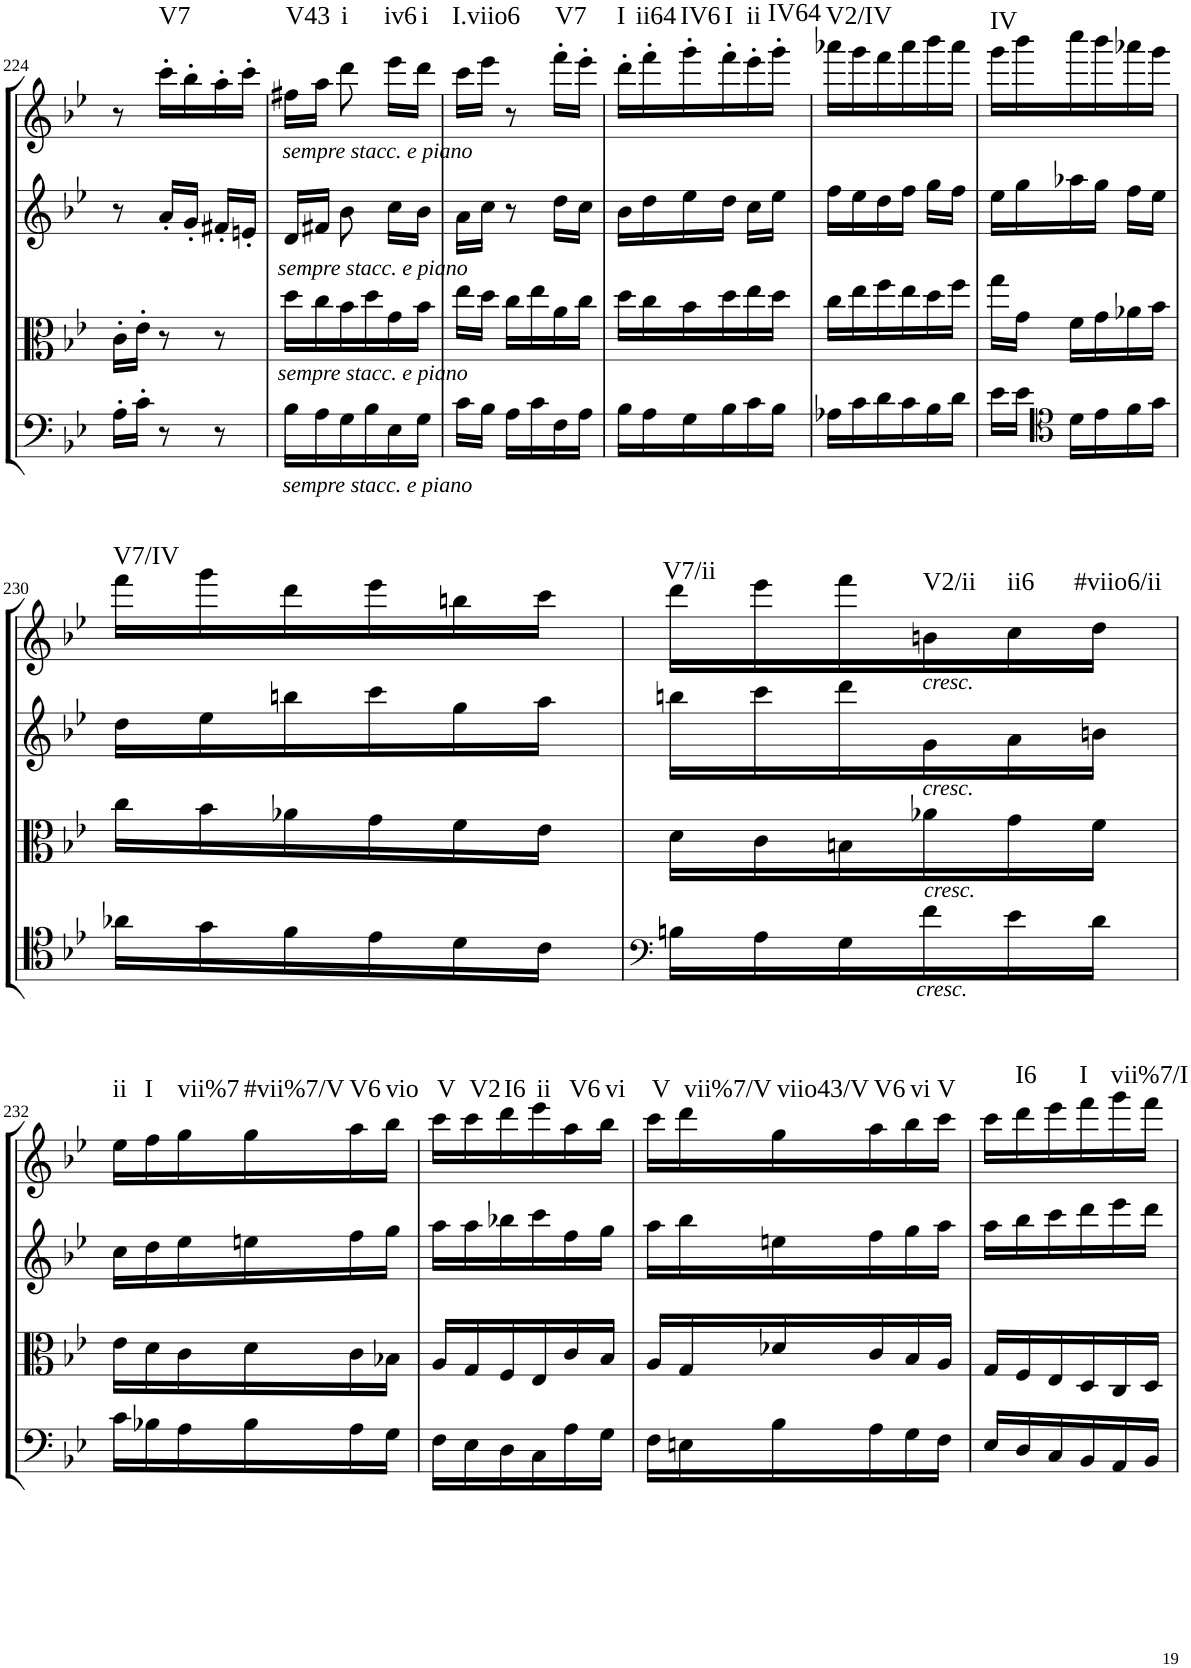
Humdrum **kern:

**kern	**kern	**kern	**kern	**harte
*part4	*part3	*part2	*part1	*part1
*staff4	*staff3	*staff2	*staff1	*
*I"Cello	*I"Viola	*I"2nd Violin	*I"1st Violin	*
*	*I'Vla	*I'Vln	*I'Vln	*
!!LO:PB:g=z
*clefF4	*clefC3	*clefG2	*clefG2	*
*k[b-e-]	*k[b-e-]	*k[b-e-]	*k[b-e-]	*
*B-:	*B-:	*B-:	*B-:	*
*M3/8	*M3/8	*M3/8	*M3/8	*
=224	=224	=224	=224	=224
16A'\LL	16c'\LL	8r	8r	.
16c'\JJ	16e-'\JJ	.	.	.
!	!	!	!	!LO:H:kt=V7
8r	8r	16a'/LL	16ccc'\LL	N
.	.	16g'/JJ	16bb-'\	.
8r	8r	16f#X'/LL	16aa'\	.
.	.	16en'/JJ	16ccc'\JJ	.
=225	=225	=225	=225	=225
!	!	!	!LO:TX:b:i:t=sempre stacc. e piano	!
!	!	!LO:TX:b:i:t=sempre stacc. e piano	!	!
!	!LO:TX:b:i:t=sempre stacc. e piano	!	!	!
!LO:TX:b:i:t=sempre stacc. e piano	!	!	!	!LO:H:kt=V43
16B-\LL	16dd\LL	16d/LL	16ff#X\LL	N
16A\	16cc\	16f#X/JJ	16aa\JJ	.
!	!	!	!	!LO:H:kt=i
16G\	16b-\	8b-\	8ddd\	N
16B-\	16dd\	.	.	.
!	!	!	!	!LO:H:kt=iv6
16E-\	16g\	16cc\LL	16eee-\LL	N
!	!	!	!	!LO:H:kt=i
16G\JJ	16b-\JJ	16b-\JJ	16ddd\JJ	N
=226	=226	=226	=226	=226
!	!	!	!	!LO:H:kt=I.viio6
16c\LL	16ee-\LL	16a\LL	16ccc\LL	N
16B-\JJ	16dd\JJ	16cc\JJ	16eee-\JJ	.
16A\LL	16cc\LL	8r	8r	.
16c\	16ee-\	.	.	.
!	!	!	!	!LO:H:kt=V7
16F\	16a\	16dd\LL	16fff'\LL	N
16A\JJ	16cc\JJ	16cc\JJ	16eee-'\JJ	.
=227	=227	=227	=227	=227
!	!	!	!	!LO:H:kt=I
16B-\LL	16dd\LL	16b-\LL	16ddd'\LL	N
!	!	!	!	!LO:H:kt=ii64
16A\	16cc\	16dd\	16fff'\	N
!	!	!	!	!LO:H:kt=IV6
16G\	16b-\	16ee-\	16ggg'\	N
!	!	!	!	!LO:H:kt=I
16B-\	16dd\	16dd\JJ	16fff'\	N
!	!	!	!	!LO:H:kt=ii
16c\	16ee-\	16cc\LL	16eee-'\	N
!	!	!	!	!LO:H:kt=IV64
16B-\JJ	16dd\JJ	16ee-\JJ	16ggg'\JJ	N
=228	=228	=228	=228	=228
!	!	!	!	!LO:H:kt=V2/IV
16A-X\LL	16cc\LL	16ff\LL	16aaa-X\LL	N
16c\	16ee-\	16ee-\	16ggg\	.
16d\	16ff\	16dd\	16fff\	.
16c\	16ee-\	16ff\JJ	16aaa-\	.
16B-\	16dd\	16gg\LL	16bbb-\	.
16d\JJ	16ff\JJ	16ff\JJ	16aaa-\JJ	.
=229	=229	=229	=229	=229
!	!	!	!	!LO:H:kt=IV
16e-\LL	16gg\LL	16ee-\LL	16ggg\LL	N
16e-\JJ	16g\JJ	16gg\	16bbb-\	.
*clefC4	*	*	*	*
16d\LL	16f\LL	16aa-X\	16cccc\	.
16e-\	16g\	16gg\JJ	16bbb-\	.
16f\	16a-X\	16ff\LL	16aaa-X\	.
16g\JJ	16b-\JJ	16ee-\JJ	16ggg\JJ	.
!!LO:LB:g=z
=230	=230	=230	=230	=230
!	!	!	!	!LO:H:kt=V7/IV
16a-X\LL	16cc\LL	16dd\LL	16fff\LL	N
16g\	16b-\	16ee-\	16ggg\	.
16f\	16a-X\	16bbn\	16ddd\	.
16e-\	16g\	16ccc\	16eee-\	.
16d\	16f\	16gg\	16bbn\	.
16c\JJ	16e-\JJ	16aa\JJ	16ccc\JJ	.
=231	=231	=231	=231	=231
*clefF4	*	*	*	*
!	!	!	!	!LO:H:kt=V7/ii
16Bn\LL	16d\LL	16bbn\LL	16ddd\LL	N
16A\	16c\	16ccc\	16eee-\	.
16G\	16Bn\	16ddd\	16fff\	.
!	!	!	!LO:TX:b:i:t=cresc.	!
!	!	!LO:TX:b:i:t=cresc.	!	!
!	!LO:TX:b:i:t=cresc.	!	!	!
!LO:TX:b:i:t=cresc.	!	!	!	!LO:H:kt=V2/ii
16f\	16a-X\	16g\	16bn\	N
!	!	!	!	!LO:H:kt=ii6
16e-\	16g\	16a\	16cc\	N
!	!	!	!	!LO:H:kt=#viio6/ii
16d\JJ	16f\JJ	16bn\JJ	16dd\JJ	N
!!LO:LB:g=z
=232	=232	=232	=232	=232
!	!	!	!	!LO:H:kt=ii
16c\LL	16e-\LL	16cc\LL	16ee-\LL	N
!	!	!	!	!LO:H:kt=I
16B-X\	16d\	16dd\	16ff\	N
!	!	!	!	!LO:H:kt=vii%7
16A\	16c\	16ee-\	16gg\	N
!	!	!	!	!LO:H:kt=#vii%7/V
16B-\	16d\	16een\	16gg\	N
!	!	!	!	!LO:H:kt=V6
16A\	16c\	16ff\	16aa\	N
!	!	!	!	!LO:H:kt=vio
16G\JJ	16B-X\JJ	16gg\JJ	16bb-\JJ	N
=233	=233	=233	=233	=233
!	!	!	!	!LO:H:kt=V
16F\LL	16A/LL	16aa\LL	16ccc\LL	N
!	!	!	!	!LO:H:kt=V2
16E-\	16G/	16aa\	16ccc\	N
!	!	!	!	!LO:H:kt=I6
16D\	16F/	16bb-X\	16ddd\	N
!	!	!	!	!LO:H:kt=ii
16C\	16E-/	16ccc\	16eee-\	N
!	!	!	!	!LO:H:kt=V6
16A\	16c/	16ff\	16aa\	N
!	!	!	!	!LO:H:kt=vi
16G\JJ	16B-/JJ	16gg\JJ	16bb-\JJ	N
=234	=234	=234	=234	=234
!	!	!	!	!LO:H:kt=V
16F\LL	16A/LL	16aa\LL	16ccc\LL	N
!	!	!	!	!LO:H:kt=vii%7/V
16En\	16G/	16bb-\	16ddd\	N
!	!	!	!	!LO:H:kt=viio43/V
16B-\	16d-X/	16een\	16gg\	N
!	!	!	!	!LO:H:kt=V6
16A\	16c/	16ff\	16aa\	N
!	!	!	!	!LO:H:kt=vi
16G\	16B-/	16gg\	16bb-\	N
!	!	!	!	!LO:H:kt=V
16F\JJ	16A/JJ	16aa\JJ	16ccc\JJ	N
=235	=235	=235	=235	=235
16E-/LL	16G/LL	16aa\LL	16ccc\LL	.
!	!	!	!	!LO:H:kt=I6
16D/	16F/	16bb-\	16ddd\	N
16C/	16E-/	16ccc\	16eee-\	.
!	!	!	!	!LO:H:kt=I
16BB-/	16D/	16ddd\	16fff\	N
!	!	!	!	!LO:H:kt=vii%7/I
16AA/	16C/	16eee-\	16ggg\	N
16BB-/JJ	16D/JJ	16ddd\JJ	16fff\JJ	.
=	=	=	=	=
*-	*-	*-	*-	*-
